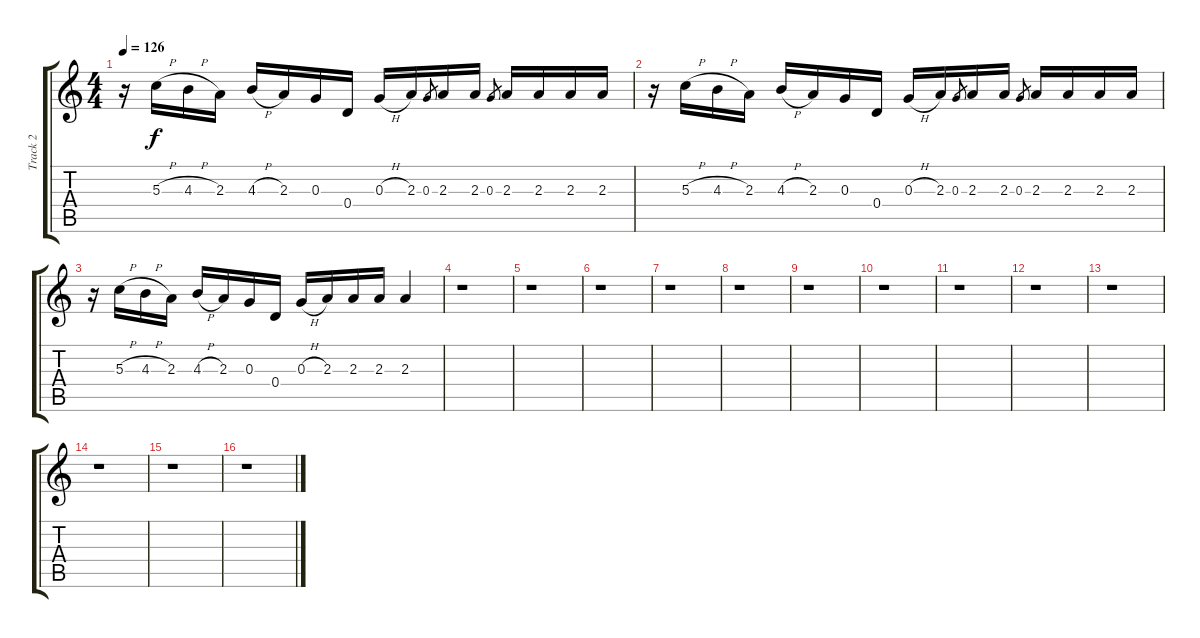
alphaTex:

\track ("Track 2" "Track 2") {instrument overdrivenguitar}
\staff {score tabs}
\tuning (E4 B3 G3 D3 A2 E2) {hide}
\ts (4 4)
\tempo 126
\clef g2
\ks c
r.16{dy f} 5.3{h}.16 4.3{h}.16 2.3.16 4.3{h}.16 2.3.16 0.3.16 0.4.16 0.3{h}.16 2.3.16 0.3.8{gr} 2.3.16 2.3.16 0.3.8{gr} 2.3.16 2.3.16 2.3.16 2.3.16 |
r.16 5.3{h}.16 4.3{h}.16 2.3.16 4.3{h}.16 2.3.16 0.3.16 0.4.16 0.3{h}.16 2.3.16 0.3.8{gr} 2.3.16 2.3.16 0.3.8{gr} 2.3.16 2.3.16 2.3.16 2.3.16 |
r.16 5.3{h}.16 4.3{h}.16 2.3.16 4.3{h}.16 2.3.16 0.3.16 0.4.16 0.3{h}.16 2.3.16 2.3.16 2.3.16 2.3.4 |
r.1 |
r.1 |
r.1 |
r.1 |
r.1 |
r.1 |
r.1 |
r.1 |
r.1 |
r.1 |
r.1 |
r.1 |
r.1
